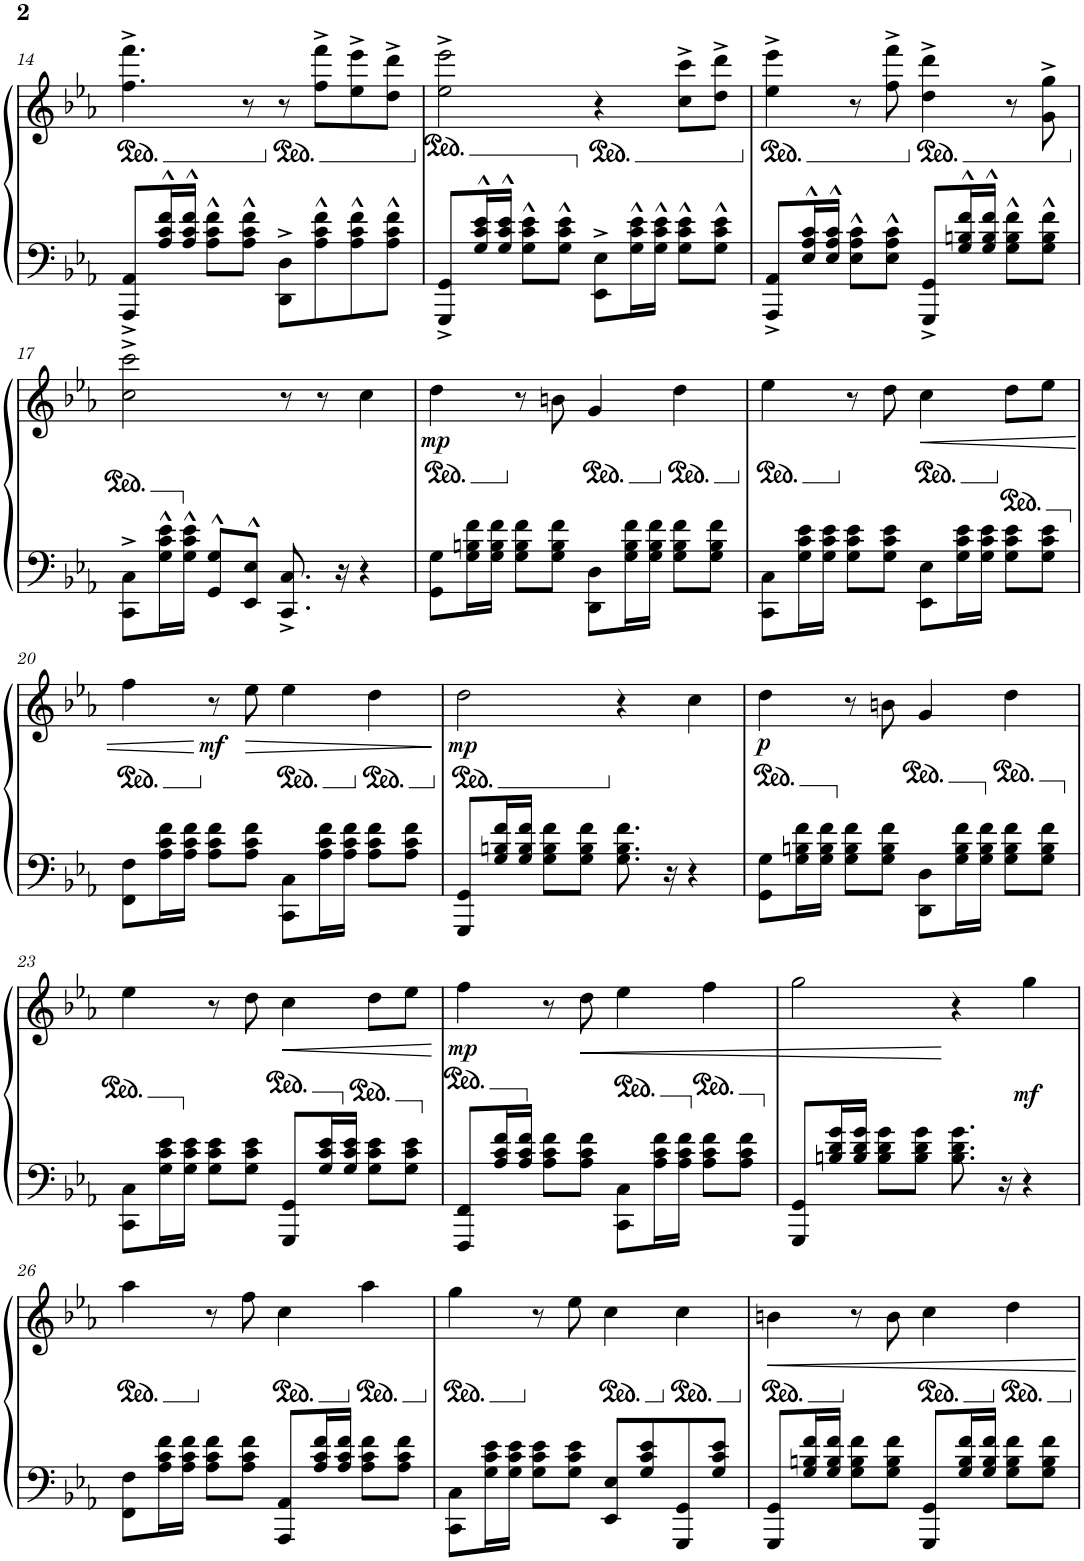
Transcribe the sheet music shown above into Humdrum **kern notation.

**kern	**kern	**dynam
*part1	*part1	*part1
*staff2	*staff1	*staff1/2
*I"Piano	*	*
*I'Pno.	*	*
!!LO:PB:g=z
*clefF4	*clefG2	*
*k[b-e-a-]	*k[b-e-a-]	*
*M4/4	*M4/4	*
*	*ped	*
=14	=14	=14
8AAA-/^ 8AA-/^L	4.ff\^ 4.fff\^	.
16A-/^^ 16c/^^ 16f/^^L	.	.
16A-/^^ 16c/^^ 16f/^^JJ	.	.
8A-\^^ 8c\^^ 8f\^^L	.	.
8A-\^^ 8c\^^ 8f\^^J	8r	.
*	*Xped	*
*	*ped	*
8DD\^ 8D\^L	8r	.
8A-\^^ 8c\^^ 8f\^^	8ff\^ 8fff\^L	.
8A-\^^ 8c\^^ 8f\^^	8ee-\^ 8eee-\^	.
8A-\^^ 8c\^^ 8f\^^J	8dd\^ 8ddd\^J	.
=15	=15	=15
*	*Xped	*
8GGG/^ 8GG/^L	2ee-\^ 2eee-\^	.
16G/^^ 16c/^^ 16e-/^^L	.	.
16G/^^ 16c/^^ 16e-/^^JJ	.	.
8G\^^ 8c\^^ 8e-\^^L	.	.
8G\^^ 8c\^^ 8e-\^^J	.	.
*	*ped	*
8EE-\^ 8E-\^L	4r	.
16G\^^ 16c\^^ 16e-\^^L	.	.
16G\^^ 16c\^^ 16e-\^^JJ	.	.
8G\^^ 8c\^^ 8e-\^^L	8cc\^ 8ccc\^L	.
8G\^^ 8c\^^ 8e-\^^J	8dd\^ 8ddd\^J	.
=16	=16	=16
*	*Xped	*
*	*ped	*
8AAA-/^ 8AA-/^L	4ee-\^ 4eee-\^	.
16E-/^^ 16A-/^^ 16c/^^L	.	.
16E-/^^ 16A-/^^ 16c/^^JJ	.	.
8E-\^^ 8A-\^^ 8c\^^L	8r	.
8E-\^^ 8A-\^^ 8c\^^J	8ff\^ 8fff\^	.
*	*Xped	*
*	*ped	*
8GGG/^ 8GG/^L	4dd\^ 4ddd\^	.
16G/^^ 16Bn/^^ 16f/^^L	.	.
16G/^^ 16B/^^ 16f/^^JJ	.	.
8G\^^ 8B\^^ 8f\^^L	8r	.
8G\^^ 8B\^^ 8f\^^J	8g\^ 8gg\^	.
!!LO:LB:g=z
=17	=17	=17
*	*Xped	*
8CC\^ 8C\^L	2cc\^ 2ccc\^	.
16G\^^ 16c\^^ 16e-\^^L	.	.
16G\^^ 16c\^^ 16e-\^^JJ	.	.
8GG/^^ 8G/^^L	.	.
8EE-/^^ 8E-/^^J	.	.
8.CC/^ 8.C/^	8r	.
.	8r	.
16r	.	.
4r	4cc\	.
=18	=18	=18
*	*ped	*
!	!	!LO:DY:b
8GG\ 8G\L	4dd\	mp
16G\ 16Bn\ 16f\L	.	.
16G\ 16B\ 16f\JJ	.	.
*	*Xped	*
8G\ 8B\ 8f\L	8r	.
8G\ 8B\ 8f\J	8bn\	.
*	*ped	*
8DD\ 8D\L	4g/	.
16G\ 16B\ 16f\L	.	.
16G\ 16B\ 16f\JJ	.	.
*	*Xped	*
*	*ped	*
8G\ 8B\ 8f\L	4dd\	.
8G\ 8B\ 8f\J	.	.
=19	=19	=19
*	*Xped	*
*	*ped	*
8CC\ 8C\L	4ee-\	.
16G\ 16c\ 16e-\L	.	.
16G\ 16c\ 16e-\JJ	.	.
*	*Xped	*
8G\ 8c\ 8e-\L	8r	.
8G\ 8c\ 8e-\J	8dd\	.
*	*ped	*
8EE-\ 8E-\L	4cc\	.
16G\ 16c\ 16e-\L	.	.
16G\ 16c\ 16e-\JJ	.	.
*	*Xped	*
!	!	!LO:HP:b
8G\ 8c\ 8e-\L	8dd\L	<
8G\ 8c\ 8e-\J	8ee-\J	.
!!LO:LB:g=z
=20	=20	=20
*	*ped	*
8FF\ 8F\L	4ff\	.
16A-\ 16c\ 16f\L	.	.
16A-\ 16c\ 16f\JJ	.	.
*	*Xped	*
!	!	!LO:DY:n=1:b
8A-\ 8c\ 8f\L	8r	[ mf
!	!	!LO:HP:b
8A-\ 8c\ 8f\J	8ee-\	>
*	*ped	*
8CC\ 8C\L	4ee-\	.
16A-\ 16c\ 16f\L	.	.
16A-\ 16c\ 16f\JJ	.	.
*	*Xped	*
*	*ped	*
8A-\ 8c\ 8f\L	4dd\	.
8A-\ 8c\ 8f\J	.	.
.	.	]
=21	=21	=21
*	*Xped	*
*	*ped	*
!	!	!LO:DY:b
8GGG/ 8GG/L	2dd\	mp
16G/ 16Bn/ 16f/L	.	.
16G/ 16B/ 16f/JJ	.	.
8G\ 8B\ 8f\L	.	.
8G\ 8B\ 8f\J	.	.
*	*Xped	*
8.G\ 8.B\ 8.f\	4r	.
16r	.	.
4r	4cc\	.
=22	=22	=22
!	!	!LO:DY:b
8GG\ 8G\L	4dd\	p
16G\ 16Bn\ 16f\L	.	.
16G\ 16B\ 16f\JJ	.	.
8G\ 8B\ 8f\L	8r	.
8G\ 8B\ 8f\J	8bn\	.
8DD\ 8D\L	4g/	.
16G\ 16B\ 16f\L	.	.
16G\ 16B\ 16f\JJ	.	.
8G\ 8B\ 8f\L	4dd\	.
8G\ 8B\ 8f\J	.	.
!!LO:LB:g=z
=23	=23	=23
8CC\ 8C\L	4ee-\	.
16G\ 16c\ 16e-\L	.	.
16G\ 16c\ 16e-\JJ	.	.
8G\ 8c\ 8e-\L	8r	.
8G\ 8c\ 8e-\J	8dd\	.
!	!	!LO:HP:b
8GGG/ 8GG/L	4cc\	<
16G/ 16c/ 16e-/L	.	.
16G/ 16c/ 16e-/JJ	.	.
8G\ 8c\ 8e-\L	8dd\L	.
8G\ 8c\ 8e-\J	8ee-\J	.
.	.	[
=24	=24	=24
!	!	!LO:DY:b
8FFF/ 8FF/L	4ff\	mp
16A-/ 16c/ 16f/L	.	.
16A-/ 16c/ 16f/JJ	.	.
8A-\ 8c\ 8f\L	8r	.
!	!	!LO:HP:b
8A-\ 8c\ 8f\J	8dd\	<
8CC\ 8C\L	4ee-\	.
16A-\ 16c\ 16f\L	.	.
16A-\ 16c\ 16f\JJ	.	.
8A-\ 8c\ 8f\L	4ff\	.
8A-\ 8c\ 8f\J	.	.
=25	=25	=25
8GGG/ 8GG/L	2gg\	.
16Bn/ 16d/ 16g/L	.	.
16B/ 16d/ 16g/JJ	.	.
8B\ 8d\ 8g\L	.	.
8B\ 8d\ 8g\J	.	.
8.B\ 8.d\ 8.g\	4r	[
16r	.	.
!	!	!LO:DY:b
4r	4gg\	mf
!!LO:LB:g=z
=26	=26	=26
*	*ped	*
8FF\ 8F\L	4aa-\	.
16A-\ 16c\ 16f\L	.	.
16A-\ 16c\ 16f\JJ	.	.
*	*Xped	*
8A-\ 8c\ 8f\L	8r	.
8A-\ 8c\ 8f\J	8ff\	.
*	*ped	*
8AAA-/ 8AA-/L	4cc\	.
16A-/ 16c/ 16f/L	.	.
16A-/ 16c/ 16f/JJ	.	.
*	*Xped	*
*	*ped	*
8A-\ 8c\ 8f\L	4aa-\	.
8A-\ 8c\ 8f\J	.	.
=27	=27	=27
*	*Xped	*
*	*ped	*
8CC\ 8C\L	4gg\	.
16G\ 16c\ 16e-\L	.	.
16G\ 16c\ 16e-\JJ	.	.
*	*Xped	*
8G\ 8c\ 8e-\L	8r	.
8G\ 8c\ 8e-\J	8ee-\	.
*	*ped	*
8EE-/ 8E-/L	4cc\	.
8G/ 8c/ 8e-/	.	.
*	*Xped	*
*	*ped	*
8GGG/ 8GG/	4cc\	.
8G/ 8c/ 8e-/J	.	.
=28	=28	=28
*	*Xped	*
*	*ped	*
8GGG/ 8GG/L	4bn\	.
16G/ 16Bn/ 16f/L	.	.
16G/ 16B/ 16f/JJ	.	.
*	*Xped	*
8G\ 8B\ 8f\L	8r	.
8G\ 8B\ 8f\J	8b\	.
*	*ped	*
8GGG/ 8GG/L	4cc\	.
16G/ 16B/ 16f/L	.	.
16G/ 16B/ 16f/JJ	.	.
*	*Xped	*
*	*ped	*
8G\ 8B\ 8f\L	4dd\	.
8G\ 8B\ 8f\J	.	.
*	*Xped	*
=	=	=
*-	*-	*-
